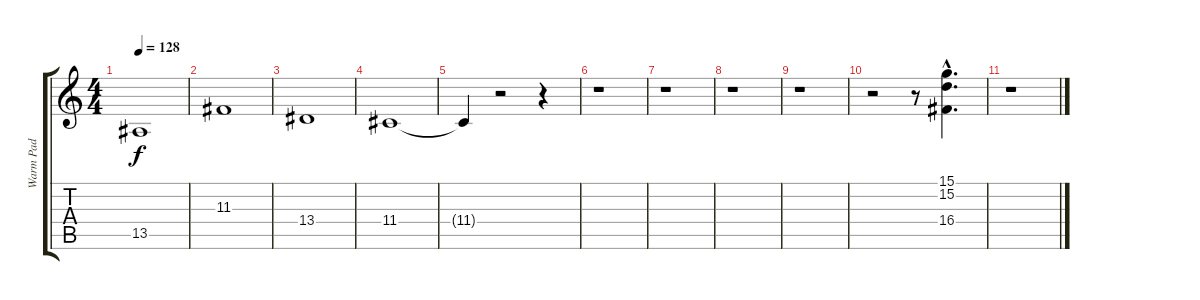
\track ("Warm Pad" "Warm Pad") {instrument pad2warm}
\staff {score tabs}
\tuning (E4 B3 G3 D3 A2 E2) {hide}
\ts (4 4)
\tempo 128
\clef g2
\ks c
13.5.1{dy f} |
11.3.1 |
13.4.1 |
11.4.1 |
11.4{t}.4 r.2 r.4 |
r.1 |
r.1 |
r.1 |
r.1 |
r.2 r.8 (15.1{hac} 15.2{hac} 16.4{hac}).4{d} |
r.1
